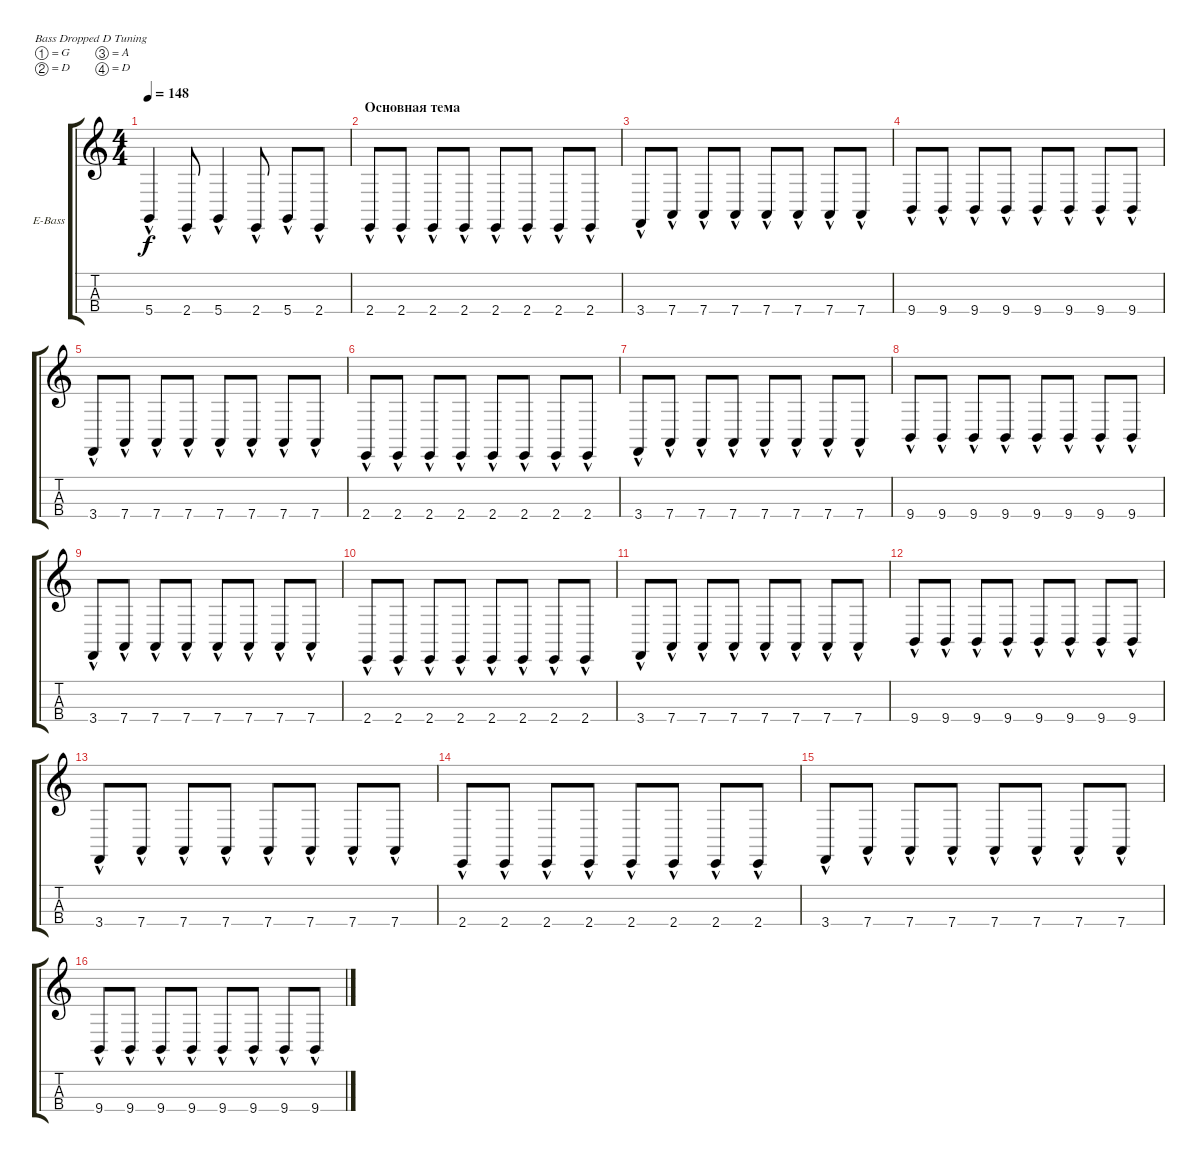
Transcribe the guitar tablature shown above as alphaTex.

\bracketExtendMode groupsimilarinstruments
\firstSystemTrackNameOrientation horizontal
\otherSystemsTrackNameOrientation horizontal
\track ("Electric Bass" "E-Bass") {instrument electricbassfinger}
\staff {score tabs}
\tuning (G2 D2 A1 D1)
\ts (4 4)
\tempo 148
\clef g2
\ks c
5.4{hac}.4{dy f} 2.4{hac}.8 5.4{hac}.4 2.4{hac}.8 5.4{hac}.8 2.4{hac}.8 |
\section ("" "Основная тема")
2.4{hac}.8 2.4{hac}.8 2.4{hac}.8 2.4{hac}.8 2.4{hac}.8 2.4{hac}.8 2.4{hac}.8 2.4{hac}.8 |
3.4{hac}.8 7.4{hac}.8 7.4{hac}.8 7.4{hac}.8 7.4{hac}.8 7.4{hac}.8 7.4{hac}.8 7.4{hac}.8 |
9.4{hac}.8 9.4{hac}.8 9.4{hac}.8 9.4{hac}.8 9.4{hac}.8 9.4{hac}.8 9.4{hac}.8 9.4{hac}.8 |
3.4{hac}.8 7.4{hac}.8 7.4{hac}.8 7.4{hac}.8 7.4{hac}.8 7.4{hac}.8 7.4{hac}.8 7.4{hac}.8 |
2.4{hac}.8 2.4{hac}.8 2.4{hac}.8 2.4{hac}.8 2.4{hac}.8 2.4{hac}.8 2.4{hac}.8 2.4{hac}.8 |
3.4{hac}.8 7.4{hac}.8 7.4{hac}.8 7.4{hac}.8 7.4{hac}.8 7.4{hac}.8 7.4{hac}.8 7.4{hac}.8 |
9.4{hac}.8 9.4{hac}.8 9.4{hac}.8 9.4{hac}.8 9.4{hac}.8 9.4{hac}.8 9.4{hac}.8 9.4{hac}.8 |
3.4{hac}.8 7.4{hac}.8 7.4{hac}.8 7.4{hac}.8 7.4{hac}.8 7.4{hac}.8 7.4{hac}.8 7.4{hac}.8 |
2.4{hac}.8 2.4{hac}.8 2.4{hac}.8 2.4{hac}.8 2.4{hac}.8 2.4{hac}.8 2.4{hac}.8 2.4{hac}.8 |
3.4{hac}.8 7.4{hac}.8 7.4{hac}.8 7.4{hac}.8 7.4{hac}.8 7.4{hac}.8 7.4{hac}.8 7.4{hac}.8 |
9.4{hac}.8 9.4{hac}.8 9.4{hac}.8 9.4{hac}.8 9.4{hac}.8 9.4{hac}.8 9.4{hac}.8 9.4{hac}.8 |
3.4{hac}.8 7.4{hac}.8 7.4{hac}.8 7.4{hac}.8 7.4{hac}.8 7.4{hac}.8 7.4{hac}.8 7.4{hac}.8 |
2.4{hac}.8 2.4{hac}.8 2.4{hac}.8 2.4{hac}.8 2.4{hac}.8 2.4{hac}.8 2.4{hac}.8 2.4{hac}.8 |
3.4{hac}.8 7.4{hac}.8 7.4{hac}.8 7.4{hac}.8 7.4{hac}.8 7.4{hac}.8 7.4{hac}.8 7.4{hac}.8 |
9.4{hac}.8 9.4{hac}.8 9.4{hac}.8 9.4{hac}.8 9.4{hac}.8 9.4{hac}.8 9.4{hac}.8 9.4{hac}.8
